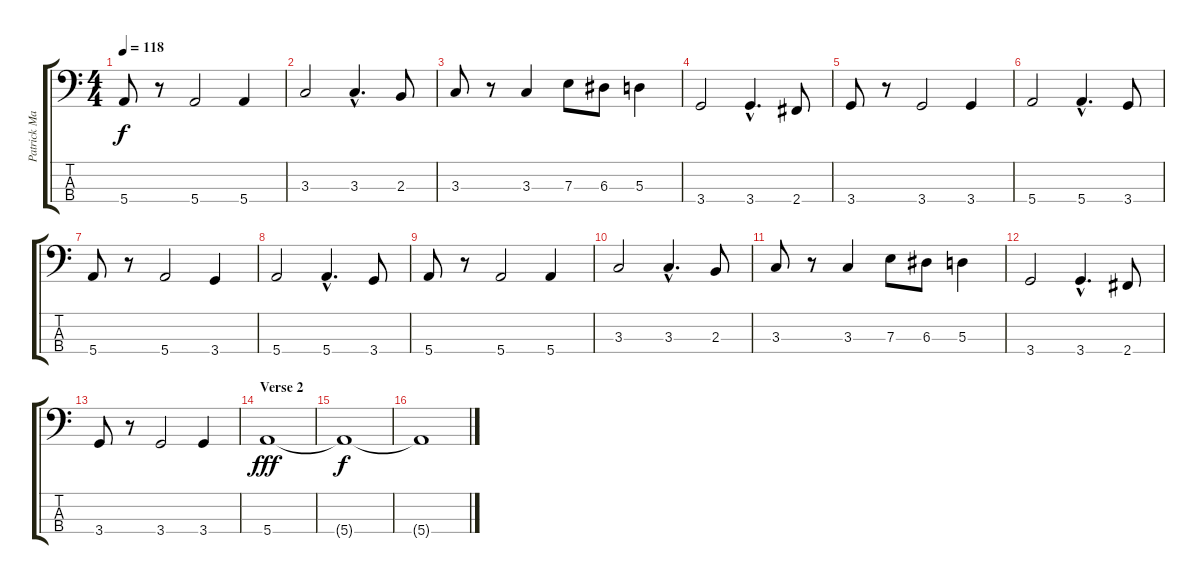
\track ("Patrick Matthews" "Patrick Ma") {instrument electricbassfinger}
\staff {score tabs}
\tuning (G2 D2 A1 E1) {hide}
\ts (4 4)
\tempo 118
\clef f4
\ks c
5.4.8{dy f} r.8 5.4.2 5.4.4 |
3.3.2 3.3{hac}.4{d} 2.3.8 |
3.3.8 r.8 3.3.4 7.3.8 6.3.8 5.3.4 |
3.4.2 3.4{hac}.4{d} 2.4.8 |
3.4.8 r.8 3.4.2 3.4.4 |
5.4.2 5.4{hac}.4{d} 3.4.8 |
5.4.8 r.8 5.4.2 3.4.4 |
5.4.2 5.4{hac}.4{d} 3.4.8 |
5.4.8 r.8 5.4.2 5.4.4 |
3.3.2 3.3{hac}.4{d} 2.3.8 |
3.3.8 r.8 3.3.4 7.3.8 6.3.8 5.3.4 |
3.4.2 3.4{hac}.4{d} 2.4.8 |
3.4.8 r.8 3.4.2 3.4.4 |
\section ("" "Verse 2")
5.4.1{dy fff} |
5.4{t}.1{dy f} |
5.4{t}.1
